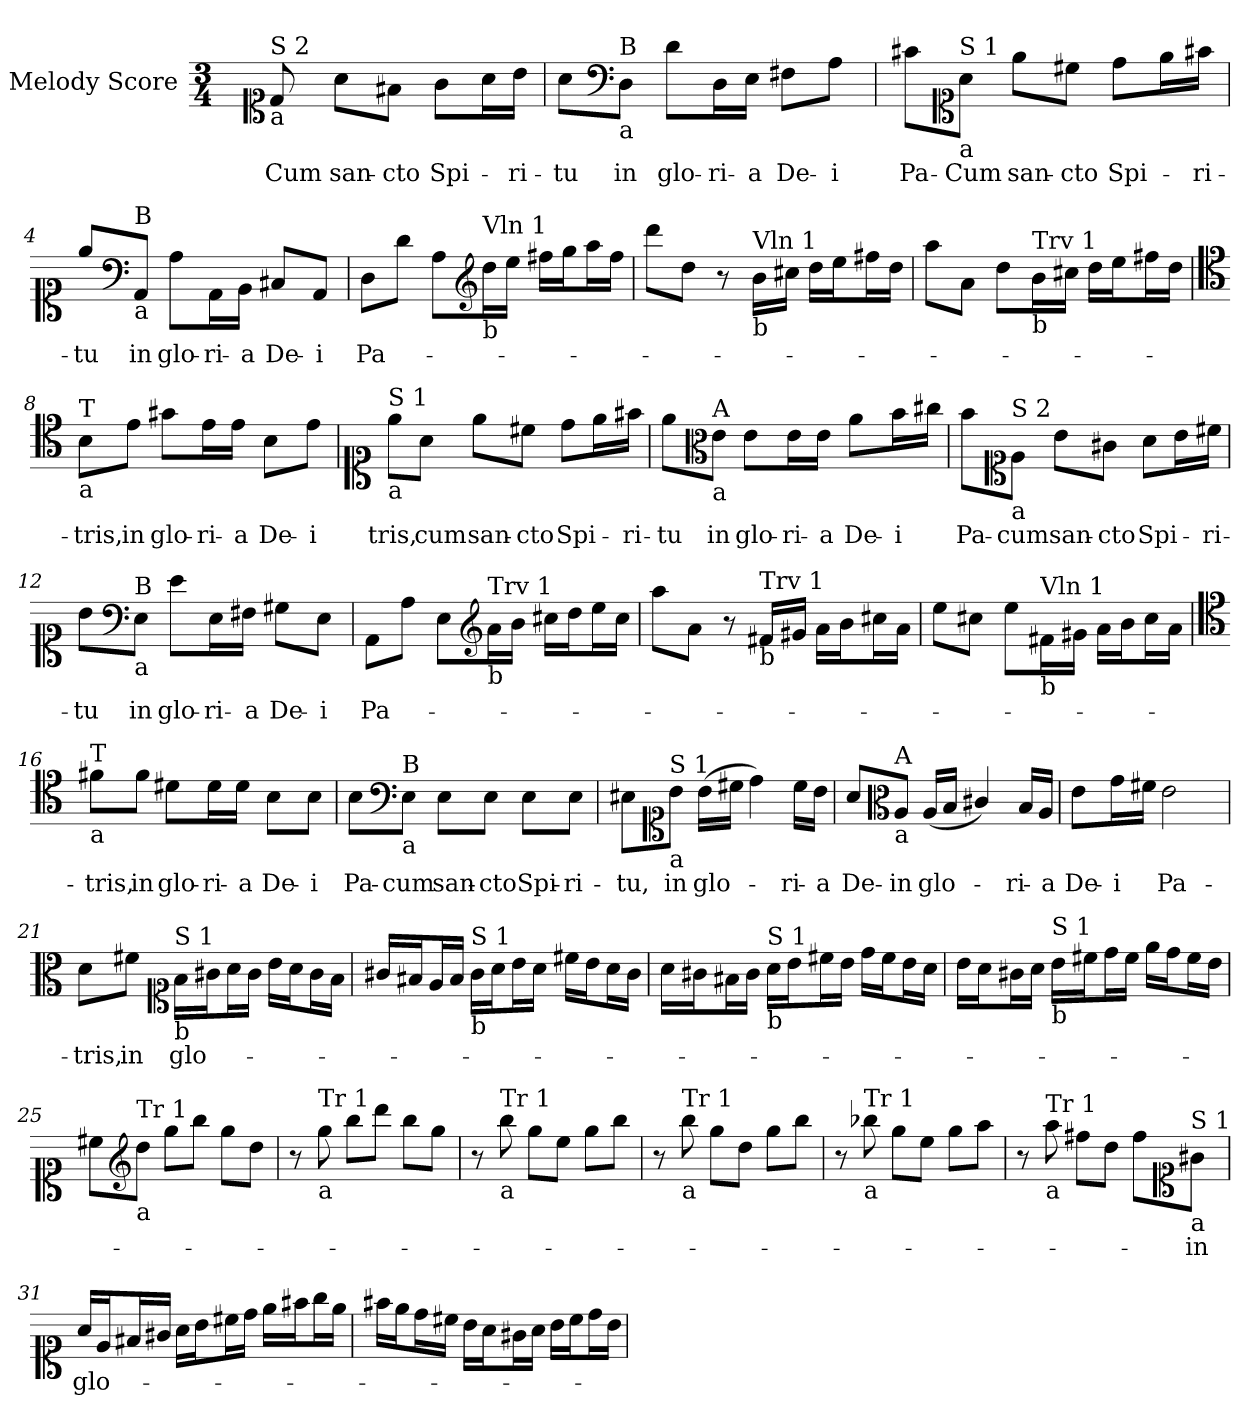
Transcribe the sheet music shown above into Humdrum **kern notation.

**kern	**text
*part1	*part1
*staff1	*staff1
*I"Melody Score	*
*k[]	*
*M3/4	*
*MM110	*
=1	=1
8ryy	.
*clefC1	*
!LO:TX:a:t=S 2	!
!LO:TX:b:t=a	!
!	!LO:LY:b
8d/	Cum
!	!LO:LY:b
8a\L	san-
!	!LO:LY:b
8f#\J	-cto
!	!LO:LY:b
8g\L	Spi-
16a\L	.
!	!LO:LY:b
16b\JJ	-ri-
=2	=2
!	!LO:LY:b
8a\L	-tu
*clefF4	*
!LO:TX:a:t=B	!
!LO:TX:b:t=a	!
!	!LO:LY:b
8D\J	in
!	!LO:LY:b
8d\L	glo-
!	!LO:LY:b
16D\L	-ri-
!	!LO:LY:b
16E\JJ	-a
!	!LO:LY:b
8F#\L	De-
!	!LO:LY:b
8A\J	-i
=3	=3
!	!LO:LY:b
8c#\L	Pa-
*clefC1	*
!LO:TX:a:t=S 1	!
!LO:TX:b:t=a	!
!	!LO:LY:b
8a\J	Cum
!	!LO:LY:b
8ee\L	san-
!	!LO:LY:b
8cc#\J	-cto
!	!LO:LY:b
8dd\L	Spi-
16ee\L	.
!	!LO:LY:b
16ff#\JJ	-ri-
=4	=4
!	!LO:LY:b
8ee/L	-tu
*clefF4	*
!LO:TX:a:t=B	!
!LO:TX:b:t=a	!
!	!LO:LY:b
8AA/J	in
!	!LO:LY:b
8A\L	glo-
!	!LO:LY:b
16AA\L	-ri-
!	!LO:LY:b
16BB\JJ	-a
!	!LO:LY:b
8C#/L	De-
!	!LO:LY:b
8AA/J	-i
=5	=5
!	!LO:LY:b
8D\L	Pa-
8d\J	.
8A\L	.
*clefG2	*
!LO:TX:a:t=Vln 1	!
!LO:TX:b:t=b	!
16dd\L	.
16ee\JJ	.
16ff#\LL	.
16gg\J	.
16aa\L	.
16ff#\JJ	.
=6	=6
8ddd\L	.
8dd\J	.
8r	.
!LO:TX:a:t=Vln 1	!
!LO:TX:b:t=b	!
16b\LL	.
16cc#\JJ	.
16dd\LL	.
16ee\J	.
16ff#\L	.
16dd\JJ	.
=7	=7
8aa\L	.
8a\J	.
8dd\L	.
!LO:TX:a:t=Trv 1	!
!LO:TX:b:t=b	!
16b\L	.
16cc#\JJ	.
16dd\LL	.
16ee\J	.
16ff#\L	.
16dd\JJ	.
=8	=8
*clefC4	*
!LO:TX:a:t=T	!
!LO:TX:b:t=a	!
!	!LO:LY:b
8B\L	tris,
!	!LO:LY:b
8e\J	in
!	!LO:LY:b
8g#X\L	glo-
!	!LO:LY:b
16e\L	-ri-
!	!LO:LY:b
16e\JJ	-a
!	!LO:LY:b
8B\L	De-
!	!LO:LY:b
8e\J	-i
=9	=9
*clefC1	*
!LO:TX:a:t=S 1	!
!LO:TX:b:t=a	!
!	!LO:LY:b
8ee\L	tris,
!	!LO:LY:b
8a\J	cum
!	!LO:LY:b
8ee\L	san-
!	!LO:LY:b
8cc#\J	-cto
!	!LO:LY:b
8dd\L	Spi-
16ee\L	.
!	!LO:LY:b
16ff#\JJ	-ri-
=10	=10
!	!LO:LY:b
8ee\L	-tu
*clefC3	*
!LO:TX:a:t=A	!
!LO:TX:b:t=a	!
!	!LO:LY:b
8e\J	in
!	!LO:LY:b
8e\L	glo-
!	!LO:LY:b
16e\L	-ri-
!	!LO:LY:b
16e\JJ	-a
!	!LO:LY:b
8a\L	De-
!	!LO:LY:b
16b\L	-i
16cc#\JJ	.
=11	=11
!	!LO:LY:b
8b\L	Pa-
*clefC1	*
!LO:TX:a:t=S 2	!
!LO:TX:b:t=a	!
!	!LO:LY:b
8e\J	cum
!	!LO:LY:b
8b\L	san-
!	!LO:LY:b
8g#X\J	-cto
!	!LO:LY:b
8a\L	Spi-
16b\L	.
!	!LO:LY:b
16cc#\JJ	-ri-
=12	=12
!	!LO:LY:b
8b\L	-tu
*clefF4	*
!LO:TX:a:t=B	!
!LO:TX:b:t=a	!
!	!LO:LY:b
8E\J	in
!	!LO:LY:b
8e\L	glo-
!	!LO:LY:b
16E\L	-ri-
!	!LO:LY:b
16F#\JJ	-a
!	!LO:LY:b
8G#X\L	De-
!	!LO:LY:b
8E\J	-i
=13	=13
!	!LO:LY:b
8AA\L	Pa-
8A\J	.
8E\L	.
*clefG2	*
!LO:TX:a:t=Trv 1	!
!LO:TX:b:t=b	!
16a\L	.
16b\JJ	.
16cc#\LL	.
16dd\J	.
16ee\L	.
16cc#\JJ	.
=14	=14
8aa\L	.
8a\J	.
8r	.
!LO:TX:a:t=Trv 1	!
!LO:TX:b:t=b	!
16f#/LL	.
16g#X/JJ	.
16a\LL	.
16b\J	.
16cc#\L	.
16a\JJ	.
=15	=15
8ee\L	.
8cc#\J	.
8ee\L	.
!LO:TX:a:t=Vln 1	!
!LO:TX:b:t=b	!
16f#\L	.
16g#X\JJ	.
16a\LL	.
16b\J	.
16cc#\L	.
16a\JJ	.
=16	=16
*clefC4	*
!LO:TX:a:t=T	!
!LO:TX:b:t=a	!
!	!LO:LY:b
8f#\L	-tris,
!	!LO:LY:b
8f#\J	in
!	!LO:LY:b
8d#X\L	glo-
!	!LO:LY:b
16d#\L	-ri-
!	!LO:LY:b
16d#\JJ	-a
!	!LO:LY:b
8B\L	De-
!	!LO:LY:b
8B\J	-i
=17	=17
!	!LO:LY:b
8B\L	Pa-
*clefF4	*
!LO:TX:a:t=B	!
!LO:TX:b:t=a	!
!	!LO:LY:b
8E\J	cum
!	!LO:LY:b
8E\L	san-
!	!LO:LY:b
8E\J	-cto
!	!LO:LY:b
8E\L	Spi-
!	!LO:LY:b
8E\J	-ri-
=18	=18
!	!LO:LY:b
8E#X\L	-tu,
*clefC1	*
!LO:TX:a:t=S 1	!
!LO:TX:b:t=a	!
!	!LO:LY:b
8b\J	in
!	!LO:LY:b
(16b\LL	glo-
16cc#\JJ	.
4dd\)	.
!	!LO:LY:b
16cc#\LL	-ri-
!	!LO:LY:b
16b\JJ	-a
=19	=19
!	!LO:LY:b
8a/L	De-
*clefC3	*
!LO:TX:a:t=A	!
!LO:TX:b:t=a	!
!	!LO:LY:b
8A/J	in
!	!LO:LY:b
(16A/LL	glo-
16B/JJ	.
4c#/)	.
!	!LO:LY:b
16B/LL	-ri-
!	!LO:LY:b
16A/JJ	-a
=20	=20
!	!LO:LY:b
8e\L	De-
!	!LO:LY:b
16g\L	-i
16f#\JJ	.
!	!LO:LY:b
2e\	Pa-
=21	=21
!	!LO:LY:b
8d\L	-tris,
!	!LO:LY:b
8f#\J	in
*clefC1	*
!LO:TX:a:t=S 1	!
!LO:TX:b:t=b	!
!	!LO:LY:b
16f#\LL	glo-
16g#X\J	.
16a\L	.
16g#\JJ	.
16b\LL	.
16a\J	.
16g#\L	.
16f#\JJ	.
=22	=22
16g#X/LL	.
16f#/J	.
16e/L	.
16f#/JJ	.
!LO:TX:a:t=S 1	!
!LO:TX:b:t=b	!
16g#\LL	.
16a\J	.
16b\L	.
16a\JJ	.
16cc#\LL	.
16b\J	.
16a\L	.
16g#\JJ	.
=23	=23
16a\LL	.
16g#X\J	.
16f#\L	.
16g#\JJ	.
!LO:TX:a:t=S 1	!
!LO:TX:b:t=b	!
16a\LL	.
16b\J	.
16cc#\L	.
16b\JJ	.
16dd\LL	.
16cc#\J	.
16b\L	.
16a\JJ	.
=24	=24
16b\LL	.
16a\J	.
16g#X\L	.
16a\JJ	.
!LO:TX:a:t=S 1	!
!LO:TX:b:t=b	!
16b\LL	.
16cc#\J	.
16dd\L	.
16cc#\JJ	.
16ee\LL	.
16dd\J	.
16cc#\L	.
16b\JJ	.
=25	=25
8cc#\L	.
*clefG2	*
!LO:TX:a:t=Tr 1	!
!LO:TX:b:t=a	!
8dd\J	.
8gg\L	.
8bb\J	.
8gg\L	.
8dd\J	.
=26	=26
8r	.
!LO:TX:a:t=Tr 1	!
!LO:TX:b:t=a	!
8gg\	.
8bb\L	.
8ddd\J	.
8bb\L	.
8gg\J	.
=27	=27
8r	.
!LO:TX:a:t=Tr 1	!
!LO:TX:b:t=a	!
8bb\	.
8gg\L	.
8ee\J	.
8gg\L	.
8bb\J	.
=28	=28
8r	.
!LO:TX:a:t=Tr 1	!
!LO:TX:b:t=a	!
8bb\	.
8gg\L	.
8dd\J	.
8gg\L	.
8bb\J	.
=29	=29
8r	.
!LO:TX:a:t=Tr 1	!
!LO:TX:b:t=a	!
8bb-X\	.
8gg\L	.
8ee\J	.
8gg\L	.
8aa\J	.
=30	=30
8r	.
!LO:TX:a:t=Tr 1	!
!LO:TX:b:t=a	!
8aa\	.
8ff#X\L	.
8dd\J	.
8ff#\L	.
*clefC1	*
!LO:TX:a:t=S 1	!
!LO:TX:b:t=a	!
!	!LO:LY:b
8g#X\J	in
=31	=31
!	!LO:LY:b
16a/LL	glo-
16e/J	.
16f#/L	.
16g#X/JJ	.
16a\LL	.
16b\J	.
16cc#\L	.
16dd\JJ	.
16ee\LL	.
16ff#\J	.
16gg\L	.
16ee\JJ	.
=32	=32
16ff#\LL	.
16ee\J	.
16dd\L	.
16cc#\JJ	.
16b\LL	.
16a\J	.
16g#X\L	.
16a\JJ	.
16b\LL	.
16cc#\J	.
16dd\L	.
16b\JJ	.
=	=
*-	*-
